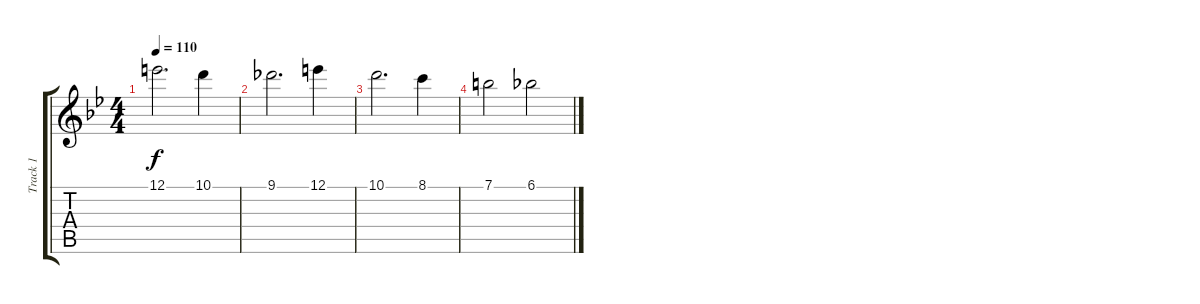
\track ("Track 1" "Track 1") {instrument electricguitarclean}
\staff {score tabs}
\tuning (E4 B3 G3 D3 A2 E2) {hide}
\ts (4 4)
\tempo 110
\clef g2
\ks gminor
12.1.2{d dy f} 10.1.4 |
9.1.2{d} 12.1.4 |
10.1.2{d} 8.1.4 |
7.1.2 6.1.2
